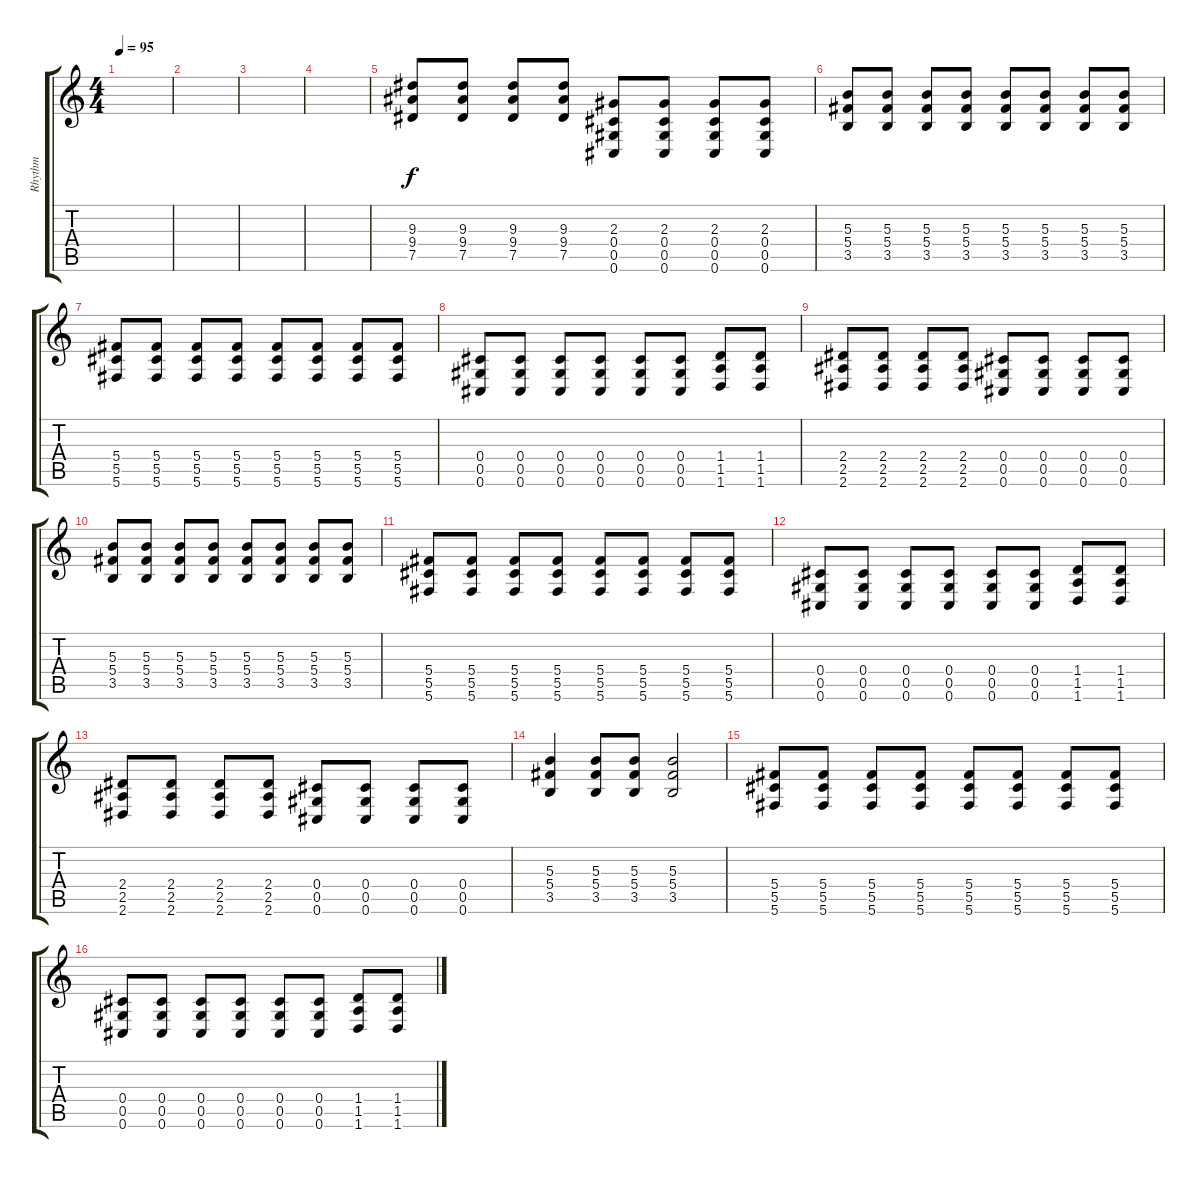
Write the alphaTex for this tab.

\track ("Rhythm" "Rhythm") {instrument distortionguitar}
\staff {score tabs}
\tuning (Eb4 Bb3 Gb3 Db3 Ab2 Db2) {hide}
\ts (4 4)
\tempo 95
\clef g2
\ks c
|
|
|
|
(9.3 9.4 7.5).8{balance 16} (9.3 9.4 7.5).8 (9.3 9.4 7.5).8 (9.3 9.4 7.5).8 (2.3 0.4 0.5 0.6).8 (2.3 0.4 0.5 0.6).8 (2.3 0.4 0.5 0.6).8 (2.3 0.4 0.5 0.6).8 |
(5.3 5.4 3.5).8 (5.3 5.4 3.5).8 (5.3 5.4 3.5).8 (5.3 5.4 3.5).8 (5.3 5.4 3.5).8 (5.3 5.4 3.5).8 (5.3 5.4 3.5).8 (5.3 5.4 3.5).8 |
(5.4 5.5 5.6).8 (5.4 5.5 5.6).8 (5.4 5.5 5.6).8 (5.4 5.5 5.6).8 (5.4 5.5 5.6).8 (5.4 5.5 5.6).8 (5.4 5.5 5.6).8 (5.4 5.5 5.6).8 |
(0.4 0.5 0.6).8 (0.4 0.5 0.6).8 (0.4 0.5 0.6).8 (0.4 0.5 0.6).8 (0.4 0.5 0.6).8 (0.4 0.5 0.6).8 (1.4 1.5 1.6).8 (1.4 1.5 1.6).8 |
(2.4 2.5 2.6).8 (2.4 2.5 2.6).8 (2.4 2.5 2.6).8 (2.4 2.5 2.6).8 (0.4 0.5 0.6).8 (0.4 0.5 0.6).8 (0.4 0.5 0.6).8 (0.4 0.5 0.6).8 |
(5.3 5.4 3.5).8 (5.3 5.4 3.5).8 (5.3 5.4 3.5).8 (5.3 5.4 3.5).8 (5.3 5.4 3.5).8 (5.3 5.4 3.5).8 (5.3 5.4 3.5).8 (5.3 5.4 3.5).8 |
(5.4 5.5 5.6).8 (5.4 5.5 5.6).8 (5.4 5.5 5.6).8 (5.4 5.5 5.6).8 (5.4 5.5 5.6).8 (5.4 5.5 5.6).8 (5.4 5.5 5.6).8 (5.4 5.5 5.6).8 |
(0.4 0.5 0.6).8 (0.4 0.5 0.6).8 (0.4 0.5 0.6).8 (0.4 0.5 0.6).8 (0.4 0.5 0.6).8 (0.4 0.5 0.6).8 (1.4 1.5 1.6).8 (1.4 1.5 1.6).8 |
(2.4 2.5 2.6).8 (2.4 2.5 2.6).8 (2.4 2.5 2.6).8 (2.4 2.5 2.6).8 (0.4 0.5 0.6).8 (0.4 0.5 0.6).8 (0.4 0.5 0.6).8 (0.4 0.5 0.6).8 |
(5.3 5.4 3.5).4 (5.3 5.4 3.5).8 (5.3 5.4 3.5).8 (5.3 5.4 3.5).2 |
(5.4 5.5 5.6).8 (5.4 5.5 5.6).8 (5.4 5.5 5.6).8 (5.4 5.5 5.6).8 (5.4 5.5 5.6).8 (5.4 5.5 5.6).8 (5.4 5.5 5.6).8 (5.4 5.5 5.6).8 |
(0.4 0.5 0.6).8 (0.4 0.5 0.6).8 (0.4 0.5 0.6).8 (0.4 0.5 0.6).8 (0.4 0.5 0.6).8 (0.4 0.5 0.6).8 (1.4 1.5 1.6).8 (1.4 1.5 1.6).8
